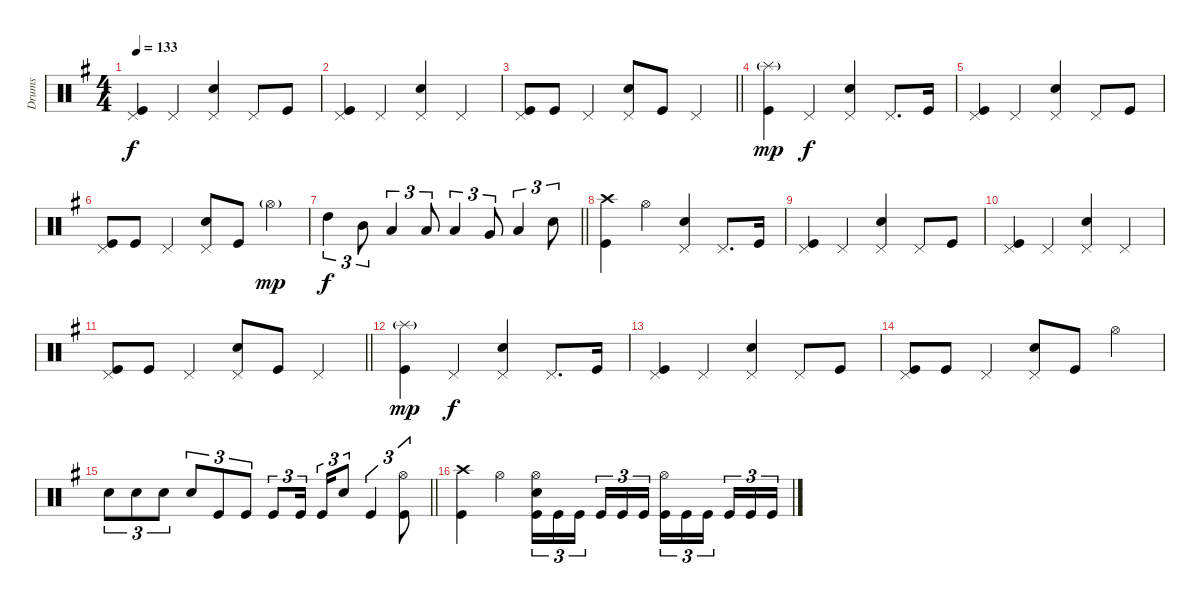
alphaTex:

\track ("Drums" "Drums") {instrument percussion}
\staff
\articulation defaults
\ts (4 4)
\tempo 133
\clef neutral
\ks eminor
("Pedal Hi-Hat (hit)" "Kick (hit)").4{dy f} "Pedal Hi-Hat (hit)".4 ("Pedal Hi-Hat (hit)" "Electric Snare (hit)").4 "Pedal Hi-Hat (hit)".8 "Kick (hit)".8 |
("Pedal Hi-Hat (hit)" "Kick (hit)").4 "Pedal Hi-Hat (hit)".4 ("Pedal Hi-Hat (hit)" "Electric Snare (hit)").4 "Pedal Hi-Hat (hit)".4 |
\barLineRight lightlight
("Pedal Hi-Hat (hit)" "Kick (hit)").8 "Kick (hit)".8 "Pedal Hi-Hat (hit)".4 ("Pedal Hi-Hat (hit)" "Electric Snare (hit)").8 "Kick (hit)".8 "Pedal Hi-Hat (hit)".4 |
("Splash (hit)"{g} "Kick (hit)").4{dy mp} "Pedal Hi-Hat (hit)".4{dy f} ("Pedal Hi-Hat (hit)" "Electric Snare (hit)").4 "Pedal Hi-Hat (hit)".8{d} "Kick (hit)".16 |
("Pedal Hi-Hat (hit)" "Kick (hit)").4 "Pedal Hi-Hat (hit)".4 ("Pedal Hi-Hat (hit)" "Electric Snare (hit)").4 "Pedal Hi-Hat (hit)".8 "Kick (hit)".8 |
("Pedal Hi-Hat (hit)" "Kick (hit)").8 "Kick (hit)".8 "Pedal Hi-Hat (hit)".4 ("Pedal Hi-Hat (hit)" "Electric Snare (hit)").8 "Kick (hit)".8 "Hi-Hat (open)"{g}.4{dy mp} |
\barLineRight lightlight "High Tom (hit)".4{tu (3 2) dy f} "Mid Tom (hit)".8{tu (3 2)} "Low Tom (hit)".4{tu (3 2)} "Low Tom (hit)".8{tu (3 2)} "Low Tom (hit)".4{tu (3 2)} "Very Low Tom (hit)".8{tu (3 2)} "Low Floor Tom (hit)".4{tu (3 2)} "Electric Snare (hit)".8{tu (3 2)}
|
("Crash high (hit)" "Kick (hit)").4 "Hi-Hat (open)".4 ("Pedal Hi-Hat (hit)" "Electric Snare (hit)").4 "Pedal Hi-Hat (hit)".8{d} "Kick (hit)".16 |
("Pedal Hi-Hat (hit)" "Kick (hit)").4 "Pedal Hi-Hat (hit)".4 ("Pedal Hi-Hat (hit)" "Electric Snare (hit)").4 "Pedal Hi-Hat (hit)".8 "Kick (hit)".8 |
("Pedal Hi-Hat (hit)" "Kick (hit)").4 "Pedal Hi-Hat (hit)".4 ("Pedal Hi-Hat (hit)" "Electric Snare (hit)").4 "Pedal Hi-Hat (hit)".4 |
\barLineRight lightlight
("Pedal Hi-Hat (hit)" "Kick (hit)").8 "Kick (hit)".8 "Pedal Hi-Hat (hit)".4 ("Pedal Hi-Hat (hit)" "Electric Snare (hit)").8 "Kick (hit)".8 "Pedal Hi-Hat (hit)".4 |
("Splash (hit)"{g} "Kick (hit)").4{dy mp} "Pedal Hi-Hat (hit)".4{dy f} ("Pedal Hi-Hat (hit)" "Electric Snare (hit)").4 "Pedal Hi-Hat (hit)".8{d} "Kick (hit)".16 |
("Pedal Hi-Hat (hit)" "Kick (hit)").4 "Pedal Hi-Hat (hit)".4 ("Pedal Hi-Hat (hit)" "Electric Snare (hit)").4 "Pedal Hi-Hat (hit)".8 "Kick (hit)".8 |
("Pedal Hi-Hat (hit)" "Kick (hit)").8 "Kick (hit)".8 "Pedal Hi-Hat (hit)".4 ("Pedal Hi-Hat (hit)" "Electric Snare (hit)").8 "Kick (hit)".8 "Hi-Hat (open)".4 |
\barLineRight lightlight "Electric Snare (hit)".8{tu (3 2)} "Electric Snare (hit)".8{tu (3 2)} "Electric Snare (hit)".8{tu (3 2)} "Electric Snare (hit)".8{tu (3 2)} "Kick (hit)".8{tu (3 2)} "Kick (hit)".8{tu (3 2)} "Kick (hit)".8{tu (3 2)} "Kick (hit)".16{tu (3 2) beam splitsecondary} "Kick (hit)".16{tu (3 2)} "Electric Snare (hit)".8{tu (3 2)} "Kick (hit)".4{tu (3 2)}
("Hi-Hat (open)" "Kick (hit)").8{tu (3 2)} |
\section ("" "")
("Crash high (hit)" "Kick (hit)").4 "Hi-Hat (open)".4 ("Hi-Hat (open)" "Electric Snare (hit)" "Kick (hit)").16{tu (3 2)} "Kick (hit)".16{tu (3 2)} "Kick (hit)".16{tu (3 2) beam splitsecondary} "Kick (hit)".16{tu (3 2)} "Kick (hit)".16{tu (3 2)} "Kick (hit)".16{tu (3 2)} ("Hi-Hat (open)" "Kick (hit)").16{tu (3 2)} "Kick (hit)".16{tu (3 2)} "Kick (hit)".16{tu (3 2) beam splitsecondary} "Kick (hit)".16{tu (3 2)} "Kick (hit)".16{tu (3 2)} "Kick (hit)".16{tu (3 2)}
